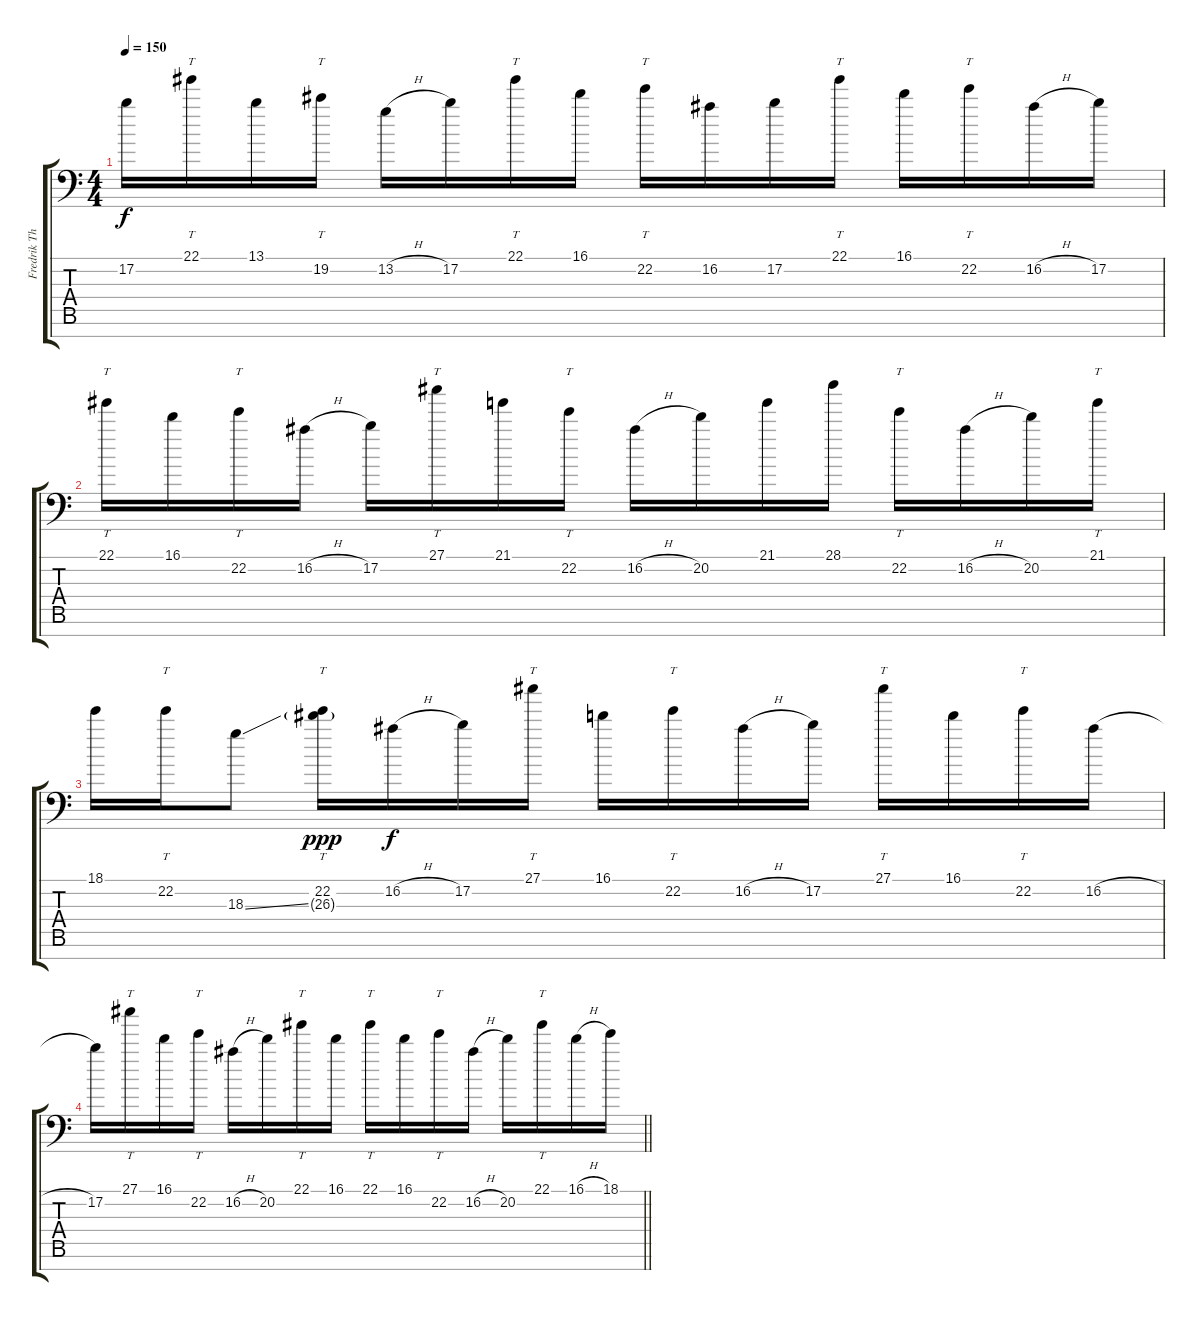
\track ("Fredrik Thordendal (8 string Guitar in F" "Fredrik Th") {instrument distortionguitar}
\staff {score tabs}
\tuning (Bb3 Gb3 Db3 Ab2 Eb2 B1 F1) {hide}
\ts (4 4)
\tempo 150
\clef f4
\ks c
17.2.16{dy f} 22.1.16{tt} 13.1.16 19.2.16{tt} 13.2{h}.16 17.2.16 22.1.16{tt} 16.1.16 22.2.16{tt} 16.2.16 17.2.16 22.1.16{tt} 16.1.16 22.2.16{tt} 16.2{h}.16 17.2.16 |
22.1.16{tt} 16.1.16 22.2.16{tt} 16.2{h}.16 17.2.16 27.1.16{tt} 21.1.16 22.2.16{tt} 16.2{h}.16 20.2.16 21.1.16 28.1.16 22.2.16{tt} 16.2{h}.16 20.2.16 21.1.16{tt} |
18.1.16 22.2.16{tt} 18.3{ss}.8 (22.2 26.3{g}).16{tt dy ppp} 16.2{h}.16{dy f} 17.2.16 27.1.16{tt} 16.1.16 22.2.16{tt} 16.2{h}.16 17.2.16 27.1.16{tt} 16.1.16 22.2.16{tt} 16.2{h}.16 |
\barLineRight lightlight
17.2.16 27.1.16{tt} 16.1.16 22.2.16{tt} 16.2{h}.16 20.2.16 22.1.16{tt} 16.1.16 22.1.16{tt} 16.1.16 22.2.16{tt} 16.2{h}.16 20.2.16 22.1.16{tt} 16.1{h}.16 18.1.16
